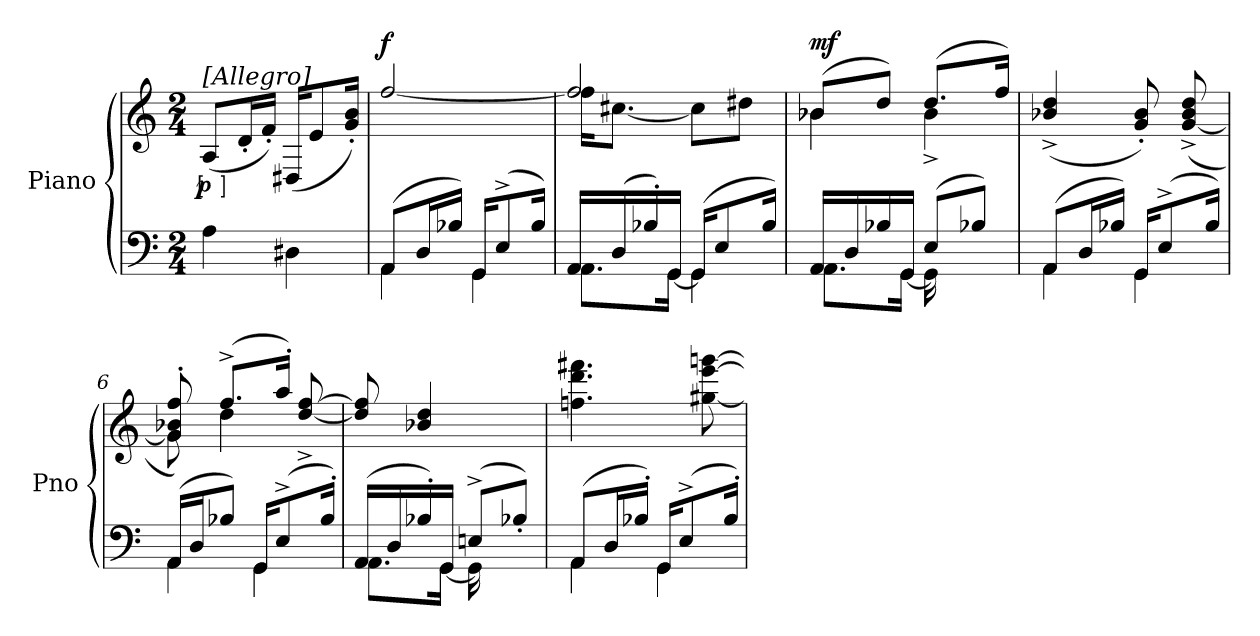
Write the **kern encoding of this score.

**kern	**kern	**dynam
*part1	*part1	*part1
*staff2	*staff1	*staff1/2
*I"Piano	*	*
*I'Pno	*	*
*clefF4	*clefG2	*
*k[]	*k[]	*
*C:	*C:	*
*M2/4	*M2/4	*
=1	=1	=1
!	!LO:TX:a:B:t=[Allegro]	!
!	!	!LO:DY:rj:ed=brack
4A\	(8A/L	p
.	16d'>L	.
.	16f'>JJ)	.
4D#X	(16D#XKL	.
.	8e	.
.	16g' 16b'Jk)	.
=2	=2	=2
*^	*	*
!	!	!	!LO:DY:a
(<8AAL	4AA	[2ff/	f
16DL	.	.	.
16B-XJJ)	.	.	.
16GGKL	4GG	.	.
(<8E^	.	.	.
16B-Jk)	.	.	.
=3	=3	=3	=3
*	*	*^	*
16AALL	8.AAL	2ff]	16ffKL	.
(16D	.	.	[8.cc#XJ	.
16B-X')	.	.	.	.
16GGJJ	[16GGJk	.	.	.
(<16GGKL]	4GG	.	8cc#L]	.
8E	.	.	.	.
.	.	.	8dd#XJ	.
16B-Jk)	.	.	.	.
=4	=4	=4	=4	=4
!	!	!	!	!LO:DY:a
16AALL	8.AAL	(8b-XL	4b-X	mf
16D	.	.	.	.
16B-X	.	8ddJ)	.	.
16GGJJ	[16GGJk	.	.	.
(8EL	16GG]	(8.ddL	4b-^	.
.	16ryy	.	.	.
8B-XJ)	8ryy	.	.	.
.	.	16ffJk)	.	.
*	*	*v	*v	*
=5	=5	=5	=5
(8AAL	4AA	(>4b-X^>/ 4dd^>/	.
16DL	.	.	.
16B-XJJ)	.	.	.
16GGKL	4GG	8g' 8b-')	.
(<8E^	.	.	.
.	.	(>[8g^>/ 8b-^>/ 8dd^>/	.
16B-Jk)	.	.	.
=6	=6	=6	=6
*	*	*^	*
(<16AALL	4AA	8g' 8b-j' 8ff')	8g]	.
16DJ	.	.	.	.
8B-XJ)	.	(8.ff^L	4dd	.
16GGKL	4GG	.	.	.
(<8E^	.	16aa'Jk)	.	.
.	.	[8dd^>/ [8ff^>/	8ryy	.
16B-'Jk)	.	.	.	.
*	*	*v	*v	*
=7	=7	=7	=7
(16AALL	8.AAL	8dd]/ 8ff]/	.
16D	.	.	.
16B-X')	.	4b-X/ 4dd/	.
16GGJJ	[16GGJk	.	.
(<8En^L	16GG]	.	.
.	16ryy	.	.
8B-X'>J)	8ryy	8ryy	.
=8	=8	=8	=8
(8AAL	4AA	4.ffn 4.ddd 4.fff#Xi	.
16DL	.	.	.
16B-X'JJ)	.	.	.
16GGKL	4GG	.	.
(<8E^	.	.	.
.	.	[8gg#X [8eee [8gggn	.
16B-'Jk)	.	.	.
*v	*v	*	*
=	=	=
*-	*-	*-
